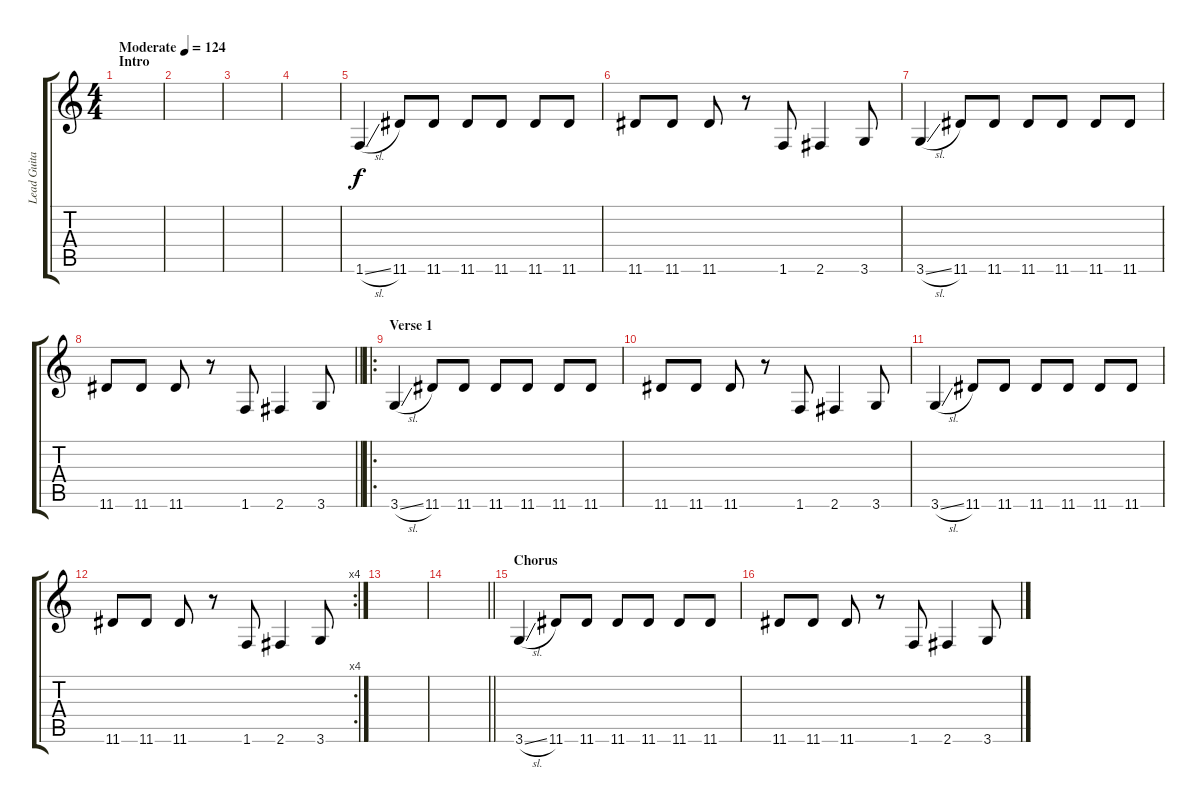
\track ("Lead Guitar" "Lead Guita") {instrument overdrivenguitar}
\staff {score tabs}
\tuning (E4 B3 G3 D3 A2 E2) {hide}
\ts (4 4)
\section ("" "Intro")
\tempo (124 "Moderate")
\clef g2
\ks c
|
|
|
|
1.6{sl}.4 11.6.8 11.6.8 11.6.8 11.6.8 11.6.8 11.6.8 |
11.6.8 11.6.8 11.6.8 r.8 1.6.8 2.6.4 3.6.8 |
3.6{sl}.4 11.6.8 11.6.8 11.6.8 11.6.8 11.6.8 11.6.8 |
\barLineRight lightlight
11.6.8 11.6.8 11.6.8 r.8 1.6.8 2.6.4 3.6.8 |
\ro
\section ("" "Verse 1")
3.6{sl}.4 11.6.8 11.6.8 11.6.8 11.6.8 11.6.8 11.6.8 |
11.6.8 11.6.8 11.6.8 r.8 1.6.8 2.6.4 3.6.8 |
3.6{sl}.4 11.6.8 11.6.8 11.6.8 11.6.8 11.6.8 11.6.8 |
\rc 4
11.6.8 11.6.8 11.6.8 r.8 1.6.8 2.6.4 3.6.8 |
|
\barLineRight lightlight
|
\section ("" "Chorus")
3.6{sl}.4 11.6.8 11.6.8 11.6.8 11.6.8 11.6.8 11.6.8 |
11.6.8 11.6.8 11.6.8 r.8 1.6.8 2.6.4 3.6.8
